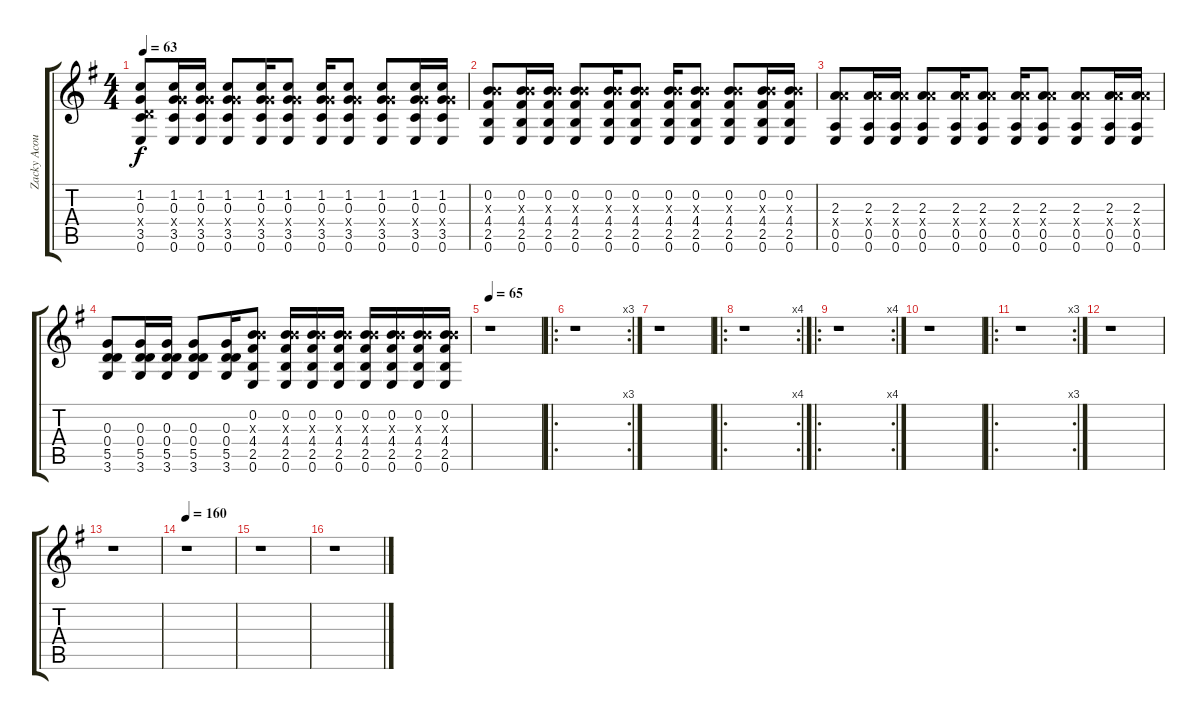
\track ("Zacky Acoustic" "Zacky Acou") {instrument acousticguitarsteel}
\staff {score tabs}
\tuning (E4 B3 G3 D3 A2 E2) {hide}
\ts (4 4)
\tempo 63
\clef g2
\ks g
(1.2 0.3 0.4{x} 3.5 0.6).8{dy f} (1.2 0.3 5.4{x} 3.5 0.6).16 (1.2 0.3 5.4{x} 3.5 0.6).16 (1.2 0.3 5.4{x} 3.5 0.6).8 (1.2 0.3 5.4{x} 3.5 0.6).16 (1.2 0.3 5.4{x} 3.5 0.6).8 (1.2 0.3 5.4{x} 3.5 0.6).16 (1.2 0.3 5.4{x} 3.5 0.6).8 (1.2 0.3 5.4{x} 3.5 0.6).8 (1.2 0.3 5.4{x} 3.5 0.6).16 (1.2 0.3 5.4{x} 3.5 0.6).16 |
(0.2 4.3{x} 4.4 2.5 0.6).8 (0.2 4.3{x} 4.4 2.5 0.6).16 (0.2 4.3{x} 4.4 2.5 0.6).16 (0.2 4.3{x} 4.4 2.5 0.6).8 (0.2 4.3{x} 4.4 2.5 0.6).16 (0.2 4.3{x} 4.4 2.5 0.6).8 (0.2 4.3{x} 4.4 2.5 0.6).16 (0.2 4.3{x} 4.4 2.5 0.6).8 (0.2 4.3{x} 4.4 2.5 0.6).8 (0.2 4.3{x} 4.4 2.5 0.6).16 (0.2 4.3{x} 4.4 2.5 0.6).16 |
(2.3 7.4{x} 0.5 0.6).8 (2.3 7.4{x} 0.5 0.6).16 (2.3 7.4{x} 0.5 0.6).16 (2.3 7.4{x} 0.5 0.6).8 (2.3 7.4{x} 0.5 0.6).16 (2.3 7.4{x} 0.5 0.6).8 (2.3 7.4{x} 0.5 0.6).16 (2.3 7.4{x} 0.5 0.6).8 (2.3 7.4{x} 0.5 0.6).8 (2.3 7.4{x} 0.5 0.6).16 (2.3 7.4{x} 0.5 0.6).16 |
(0.3 0.4 5.5 3.6).8 (0.3 0.4 5.5 3.6).16 (0.3 0.4 5.5 3.6).16 (0.3 0.4 5.5 3.6).8 (0.3 0.4 5.5 3.6).16 (0.2 4.3{x} 4.4 2.5 0.6).8 (0.2 4.3{x} 4.4 2.5 0.6).16 (0.2 4.3{x} 4.4 2.5 0.6).16 (0.2 4.3{x} 4.4 2.5 0.6).16 (0.2 4.3{x} 4.4 2.5 0.6).16 (0.2 4.3{x} 4.4 2.5 0.6).16 (0.2 4.3{x} 4.4 2.5 0.6).16 (0.2 4.3{x} 4.4 2.5 0.6).16 |
\tempo 65
r.1 |
\ro
\rc 3
r.1 |
r.1 |
\ro
\rc 4
r.1 |
\ro
\rc 4
r.1 |
r.1 |
\ro
\rc 3
r.1 |
r.1 |
r.1 |
\tempo 160
r.1 |
r.1 |
r.1
